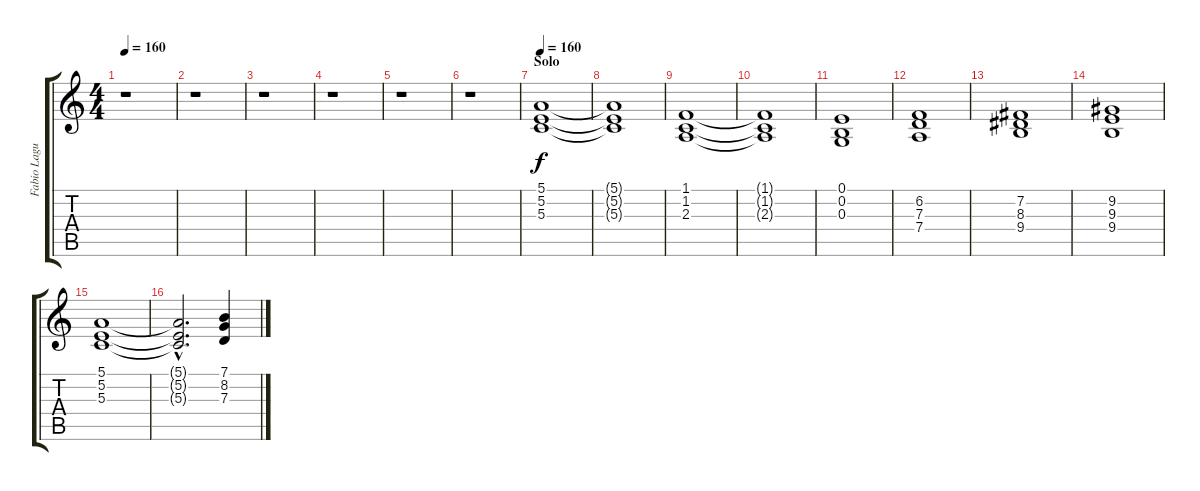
\track ("Fabio Laguna" "Fabio Lagu") {instrument violin}
\staff {score tabs}
\tuning (E4 B3 G3 D3 A2 D2) {hide}
\ts (4 4)
\tempo 160
\clef g2
\ks c
r.1{dy f} |
r.1 |
r.1 |
r.1 |
r.1 |
r.1 |
\section ("" "Solo")
\tempo 160
(5.1 5.2 5.3).1{volume 8 instrument stringensemble1} |
(5.1{t} 5.2{t} 5.3{t}).1 |
(1.1 1.2 2.3).1 |
(1.1{t} 1.2{t} 2.3{t}).1 |
(0.1 0.2 0.3).1 |
(6.2 7.3 7.4).1 |
(7.2 8.3 9.4).1 |
(9.2 9.3 9.4).1 |
(5.1 5.2 5.3).1 |
(5.1{hac t} 5.2{hac t} 5.3{hac t}).2{d} (7.1 8.2 7.3).4
